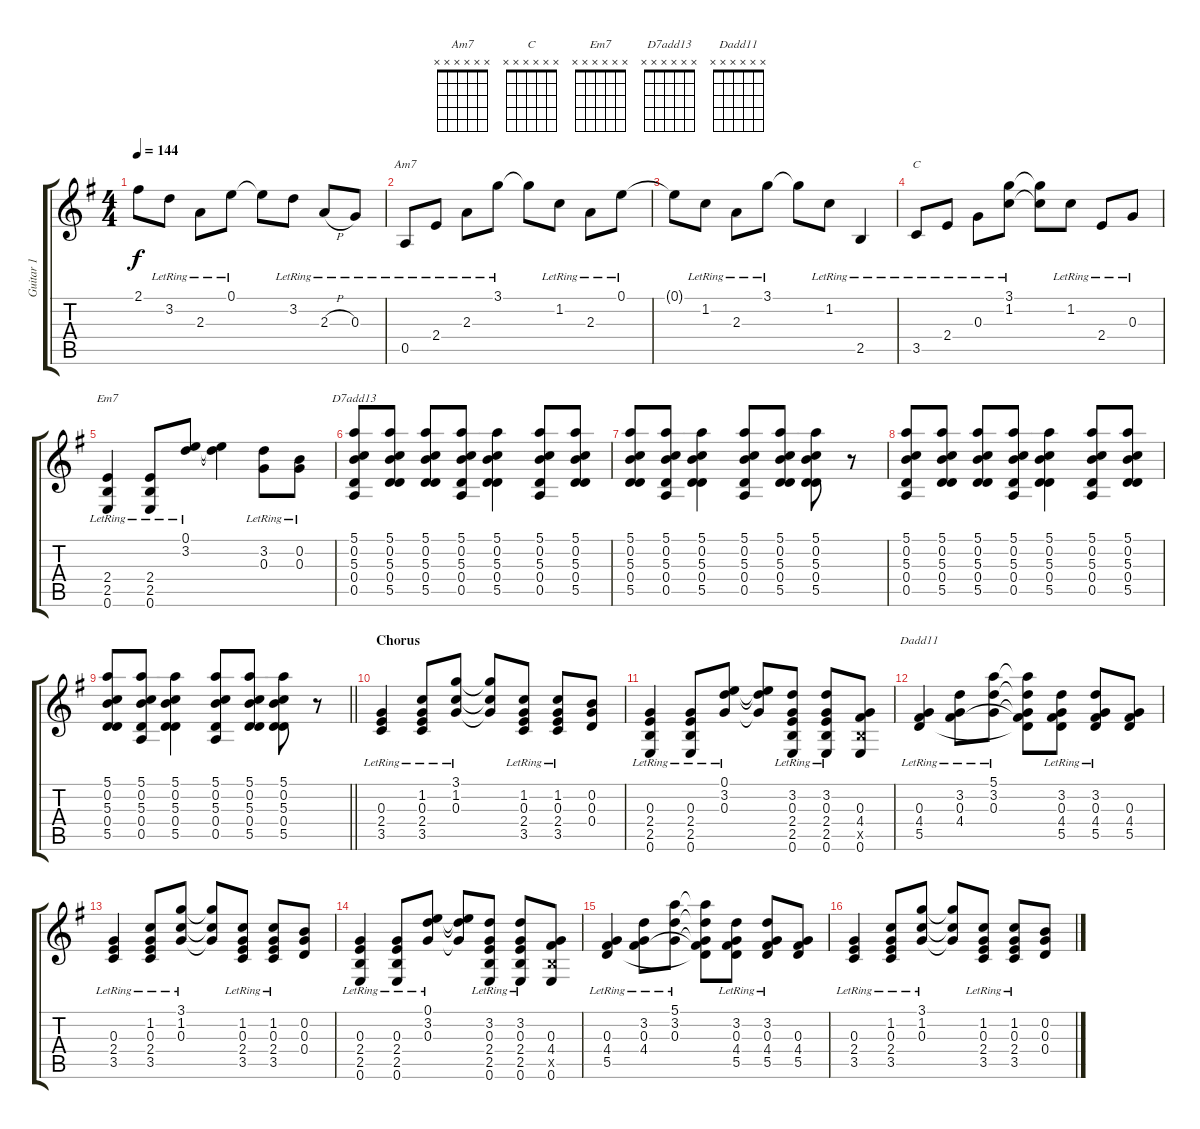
\track ("Guitar 1" "Guitar 1") {instrument distortionguitar}
\staff {score tabs}
\tuning (E4 B3 G3 D3 A2 E2) {hide}
\chord ("Am7" x x x x x x)
\chord ("C" x x x x x x)
\chord ("Em7" x x x x x x)
\chord ("D7add13" x x x x x x)
\chord ("Dadd11" x x x x x x)
\ts (4 4)
\tempo 144
\clef g2
\ks g
2.1{t}.8{dy f} 3.2{lr}.8 2.3{lr}.8 0.1{lr}.8 0.1{t}.8 3.2{lr}.8 2.3{h lr}.8 0.3{lr}.8 |
0.5{lr}.8{ch "Am7"} 2.4{lr}.8 2.3{lr}.8 3.1{lr}.8 3.1{t}.8 1.2{lr}.8 2.3{lr}.8 0.1{lr}.8 |
0.1{t}.8 1.2{lr}.8 2.3{lr}.8 3.1{lr}.8 3.1{t}.8 1.2{lr}.8 2.5{lr}.4 |
3.5{lr}.8{ch "C"} 2.4{lr}.8 0.3{lr}.8 (3.1 1.2{lr}).8 (3.1{t} 1.2{t}).8 1.2{lr}.8 2.4{lr}.8 0.3{lr}.8 |
(2.4{lr} 2.5 0.6).4{ch "Em7"} (2.4{lr} 2.5 0.6).8 (0.1{lr} 3.2).8 (0.1{t} 3.2{t}).4 (3.2{lr} 0.3).8 (0.2{lr} 0.3).8 |
(5.1 0.2 5.3 0.4 0.5).8{ch "D7add13"} (5.1 0.2 5.3 0.4 5.5).8 (5.1 0.2 5.3 0.4 5.5).8 (5.1 0.2 5.3 0.4 0.5).8 (5.1 0.2 5.3 0.4 5.5).4 (5.1 0.2 5.3 0.4 0.5).8 (5.1 0.2 5.3 0.4 5.5).8 |
(5.1 0.2 5.3 0.4 5.5).8 (5.1 0.2 5.3 0.4 0.5).8 (5.1 0.2 5.3 0.4 5.5).4 (5.1 0.2 5.3 0.4 0.5).8 (5.1 0.2 5.3 0.4 5.5).8 (5.1 0.2 5.3 0.4 5.5).8 r.8 |
(5.1 0.2 5.3 0.4 0.5).8 (5.1 0.2 5.3 0.4 5.5).8 (5.1 0.2 5.3 0.4 5.5).8 (5.1 0.2 5.3 0.4 0.5).8 (5.1 0.2 5.3 0.4 5.5).4 (5.1 0.2 5.3 0.4 0.5).8 (5.1 0.2 5.3 0.4 5.5).8 |
\barLineRight lightlight
(5.1 0.2 5.3 0.4 5.5).8 (5.1 0.2 5.3 0.4 0.5).8 (5.1 0.2 5.3 0.4 5.5).4 (5.1 0.2 5.3 0.4 0.5).8 (5.1 0.2 5.3 0.4 5.5).8 (5.1 0.2 5.3 0.4 5.5).8 r.8 |
\section ("" "Chorus")
(0.3{lr} 2.4{lr} 3.5{lr}).4 (1.2{lr} 0.3{lr} 2.4{lr} 3.5{lr}).8 (3.1{lr} 1.2{lr} 0.3{lr}).8 (3.1{t} 1.2{t} 0.3{t}).8 (1.2{lr} 0.3{lr} 2.4{lr} 3.5{lr}).8 (1.2{lr} 0.3{lr} 2.4{lr} 3.5{lr}).8 (0.2 0.3 0.4).8 |
(0.3{lr} 2.4{lr} 2.5{lr} 0.6{lr}).4 (0.3{lr} 2.4{lr} 2.5{lr} 0.6{lr}).8 (0.1{lr} 3.2{lr} 0.3{lr}).8 (0.1{t} 3.2{t} 0.3{t}).8 (3.2{lr} 0.3{lr} 2.4 2.5{lr} 0.6{lr}).8 (3.2{lr} 0.3{lr} 2.4 2.5{lr} 0.6{lr}).8 (0.3 4.4 2.5{x} 0.6).8 |
(0.3{lr} 4.4{lr} 5.5{lr}).4{ch "Dadd11"} (3.2{lr} 0.3{lr} 4.4{lr}).8 (5.1{lr} 3.2{lr} 0.3{lr}).8 (5.1{t} 3.2{t} 0.3{t} 4.4{t} 5.5{t}).8 (3.2{lr} 0.3{lr} 4.4{lr} 5.5{lr}).8 (3.2{lr} 0.3{lr} 4.4{lr} 5.5{lr}).8 (0.3 4.4 5.5).8 |
(0.3{lr} 2.4{lr} 3.5{lr}).4 (1.2{lr} 0.3{lr} 2.4{lr} 3.5{lr}).8 (3.1{lr} 1.2{lr} 0.3{lr}).8 (3.1{t} 1.2{t} 0.3{t}).8 (1.2{lr} 0.3{lr} 2.4{lr} 3.5{lr}).8 (1.2{lr} 0.3{lr} 2.4{lr} 3.5{lr}).8 (0.2 0.3 0.4).8 |
(0.3{lr} 2.4{lr} 2.5{lr} 0.6{lr}).4 (0.3{lr} 2.4{lr} 2.5{lr} 0.6{lr}).8 (0.1{lr} 3.2{lr} 0.3{lr}).8 (0.1{t} 3.2{t} 0.3{t}).8 (3.2{lr} 0.3{lr} 2.4 2.5{lr} 0.6{lr}).8 (3.2{lr} 0.3{lr} 2.4 2.5{lr} 0.6{lr}).8 (0.3 4.4 2.5{x} 0.6).8 |
(0.3{lr} 4.4{lr} 5.5{lr}).4 (3.2{lr} 0.3{lr} 4.4{lr}).8 (5.1{lr} 3.2{lr} 0.3{lr}).8 (5.1{t} 3.2{t} 0.3{t} 4.4{t} 5.5{t}).8 (3.2{lr} 0.3{lr} 4.4{lr} 5.5{lr}).8 (3.2{lr} 0.3{lr} 4.4{lr} 5.5{lr}).8 (0.3 4.4 5.5).8 |
(0.3{lr} 2.4{lr} 3.5{lr}).4 (1.2{lr} 0.3{lr} 2.4{lr} 3.5{lr}).8 (3.1{lr} 1.2{lr} 0.3{lr}).8 (3.1{t} 1.2{t} 0.3{t}).8 (1.2{lr} 0.3{lr} 2.4{lr} 3.5{lr}).8 (1.2{lr} 0.3{lr} 2.4{lr} 3.5{lr}).8 (0.2 0.3 0.4).8
